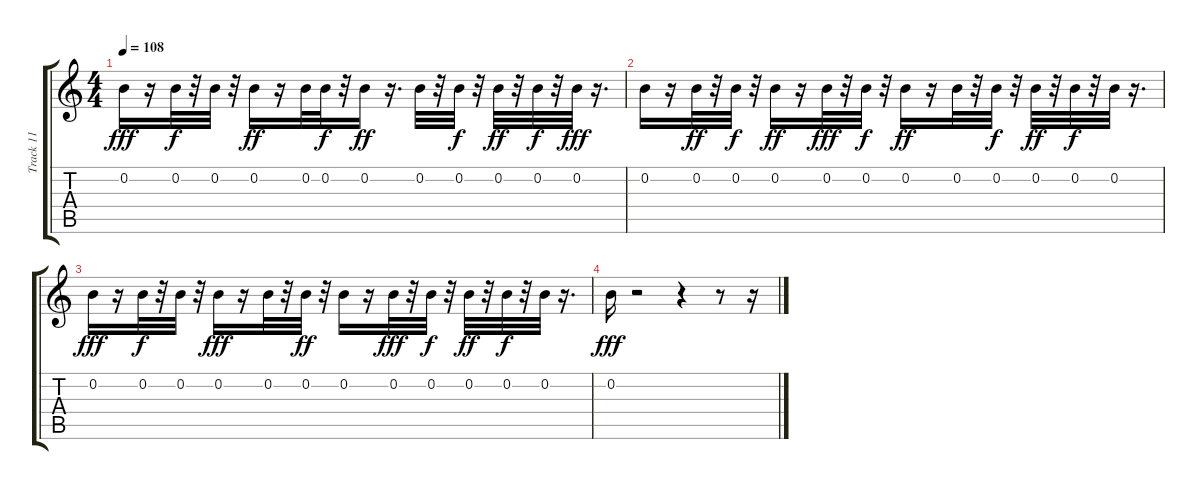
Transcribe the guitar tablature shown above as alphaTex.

\track ("Track 11" "Track 11") {instrument acousticguitarnylon}
\staff {score tabs}
\tuning (E4 B3 G3 D3 A2 E2) {hide}
\ts (4 4)
\tempo 108
\clef g2
\ks c
0.2.16{dy fff} r.16 0.2.32{dy f} r.32 0.2.32 r.32 0.2.16{dy ff} r.16 0.2.32 0.2.32{dy f} r.32 0.2.16{dy ff} r.16{d} 0.2.32 r.32 0.2.32{dy f} r.32 0.2.32{dy ff} r.32 0.2.32{dy f} r.32 0.2.32{dy fff} r.16{d} |
0.2.16 r.16 0.2.32{dy ff} r.32 0.2.32{dy f} r.32 0.2.16{dy ff} r.16 0.2.32{dy fff} r.32 0.2.32{dy f} r.32 0.2.16{dy ff} r.16 0.2.32 r.32 0.2.32{dy f} r.32 0.2.32{dy ff} r.32 0.2.32{dy f} r.32 0.2.32 r.16{d} |
0.2.16{dy fff} r.16 0.2.32{dy f} r.32 0.2.32 r.32 0.2.16{dy fff} r.16 0.2.32 r.32 0.2.32{dy ff} r.32 0.2.16 r.16 0.2.32{dy fff} r.32 0.2.32{dy f} r.32 0.2.32{dy ff} r.32 0.2.32{dy f} r.32 0.2.32 r.16{d} |
0.2.16{dy fff} r.2 r.4 r.8 r.16
